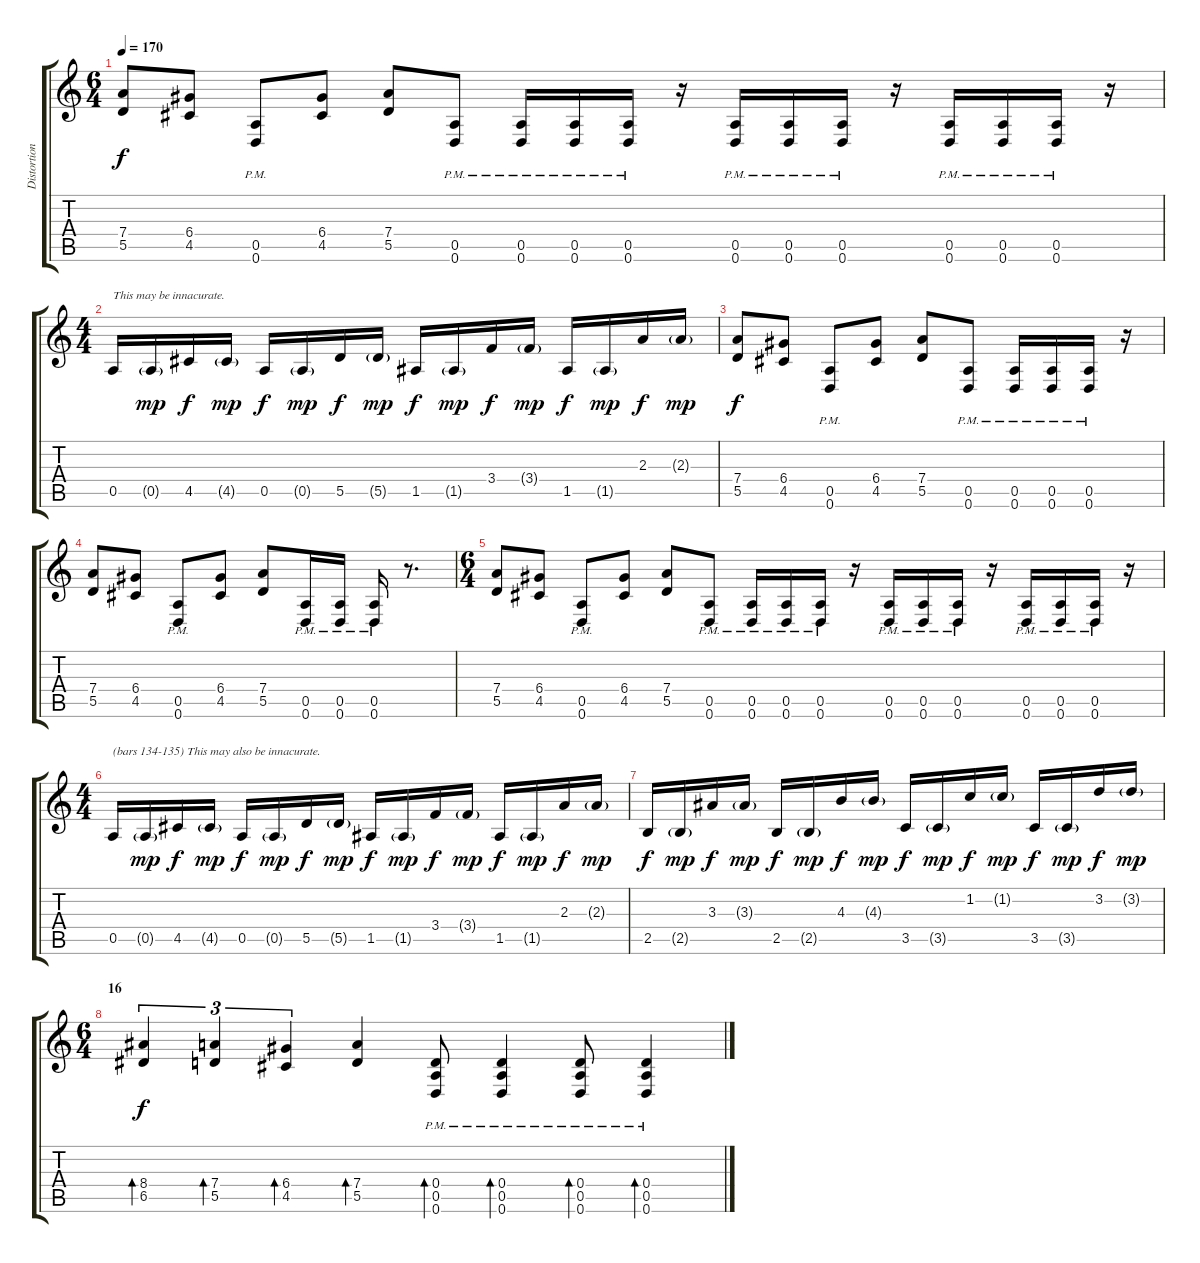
\track ("Distortion Guitar 1" "Distortion") {instrument distortionguitar}
\staff {score tabs}
\tuning (E4 B3 G3 D3 A2 D2) {hide}
\ts (6 4)
\tempo 170
\clef g2
\ks c
(7.4 5.5).8{dy f} (6.4 4.5).8 (0.5{pm} 0.6{pm}).8 (6.4 4.5).8 (7.4 5.5).8 (0.5{pm} 0.6{pm}).8 (0.5{pm} 0.6{pm}).16 (0.5{pm} 0.6{pm}).16 (0.5{pm} 0.6{pm}).16 r.16 (0.5{pm} 0.6{pm}).16 (0.5{pm} 0.6{pm}).16 (0.5{pm} 0.6{pm}).16 r.16 (0.5{pm} 0.6{pm}).16 (0.5{pm} 0.6{pm}).16 (0.5{pm} 0.6{pm}).16 r.16 |
\ts (4 4)
0.5.16{txt "This may be innacurate." volume 13 instrument overdrivenguitar} 0.5{g}.16{dy mp} 4.5.16{dy f} 4.5{g}.16{dy mp} 0.5.16{dy f} 0.5{g}.16{dy mp} 5.5.16{dy f} 5.5{g}.16{dy mp} 1.5.16{dy f} 1.5{g}.16{dy mp} 3.4.16{dy f} 3.4{g}.16{dy mp} 1.5.16{dy f} 1.5{g}.16{dy mp} 2.3.16{dy f} 2.3{g}.16{dy mp} |
(7.4 5.5).8{dy f volume 13 instrument distortionguitar} (6.4 4.5).8 (0.5{pm} 0.6{pm}).8 (6.4 4.5).8 (7.4 5.5).8 (0.5{pm} 0.6{pm}).8 (0.5{pm} 0.6{pm}).16 (0.5{pm} 0.6{pm}).16 (0.5{pm} 0.6{pm}).16 r.16 |
(7.4 5.5).8 (6.4 4.5).8 (0.5{pm} 0.6{pm}).8 (6.4 4.5).8 (7.4 5.5).8 (0.5{pm} 0.6{pm}).16 (0.5{pm} 0.6{pm}).16 (0.5{pm} 0.6{pm}).16 r.8{d} |
\ts (6 4)
(7.4 5.5).8 (6.4 4.5).8 (0.5{pm} 0.6{pm}).8 (6.4 4.5).8 (7.4 5.5).8 (0.5{pm} 0.6{pm}).8 (0.5{pm} 0.6{pm}).16 (0.5{pm} 0.6{pm}).16 (0.5{pm} 0.6{pm}).16 r.16 (0.5{pm} 0.6{pm}).16 (0.5{pm} 0.6{pm}).16 (0.5{pm} 0.6{pm}).16 r.16 (0.5{pm} 0.6{pm}).16 (0.5{pm} 0.6{pm}).16 (0.5{pm} 0.6{pm}).16 r.16 |
\ts (4 4)
0.5.16{txt "(bars 134-135) This may also be innacurate." volume 11 instrument overdrivenguitar} 0.5{g}.16{dy mp} 4.5.16{dy f} 4.5{g}.16{dy mp} 0.5.16{dy f} 0.5{g}.16{dy mp} 5.5.16{dy f} 5.5{g}.16{dy mp} 1.5.16{dy f} 1.5{g}.16{dy mp} 3.4.16{dy f} 3.4{g}.16{dy mp} 1.5.16{dy f} 1.5{g}.16{dy mp} 2.3.16{dy f} 2.3{g}.16{dy mp} |
2.5.16{dy f} 2.5{g}.16{dy mp} 3.3.16{dy f} 3.3{g}.16{dy mp} 2.5.16{dy f} 2.5{g}.16{dy mp} 4.3.16{dy f} 4.3{g}.16{dy mp} 3.5.16{dy f} 3.5{g}.16{dy mp} 1.2.16{dy f} 1.2{g}.16{dy mp} 3.5.16{dy f} 3.5{g}.16{dy mp} 3.2.16{dy f} 3.2{g}.16{dy mp} |
\ts (6 4)
\section ("" "16")
(8.4 6.5).4{tu (3 2) bd 60 dy f volume 13 instrument distortionguitar} (7.4 5.5).4{tu (3 2) bd 60} (6.4 4.5).4{tu (3 2) bd 60} (7.4 5.5).4{bd 60} (0.4{pm} 0.5{pm} 0.6{pm}).8{bd 60} (0.4{pm} 0.5{pm} 0.6{pm}).4{bd 60} (0.4{pm} 0.5{pm} 0.6{pm}).8{bd 60} (0.4{pm} 0.5{pm} 0.6{pm}).4{bd 60}
